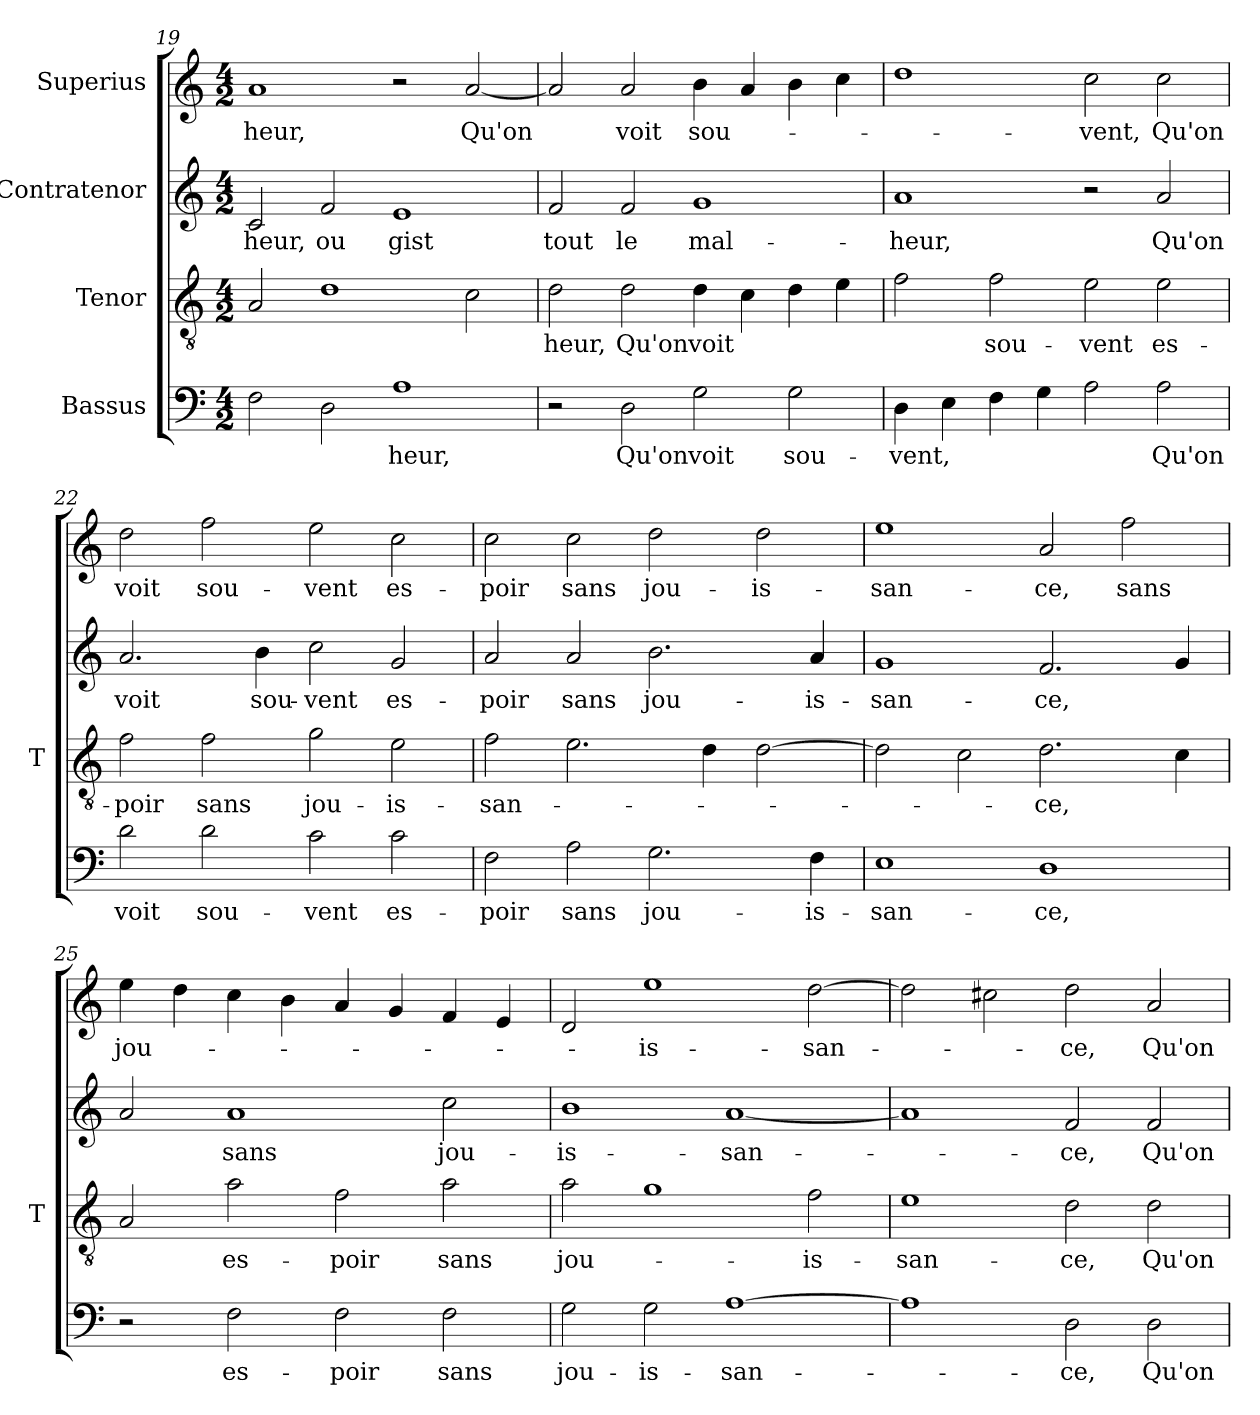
**kern	**text	**kern	**text	**kern	**text	**kern	**text
*part4	*part4	*part3	*part3	*part2	*part2	*part1	*part1
*staff4	*staff4	*staff3	*staff3	*staff2	*staff2	*staff1	*staff1
*I"Bassus	*	*I"Tenor	*	*I"Contratenor	*	*I"Superius	*
*	*	*I'T	*	*	*	*	*
*clefF4	*	*clefGv2	*	*clefG2	*	*clefG2	*
*k[]	*	*k[]	*	*k[]	*	*k[]	*
*M4/2	*	*M4/2	*	*M4/2	*	*M4/2	*
=19	=19	=19	=19	=19	=19	=19	=19
2F	.	2A	.	2c	-heur,	1a	-heur,
2D	.	1d	.	2f	-ou	.	.
1A	-heur,	.	.	1e	-gist	2r	.
.	.	2c	.	.	.	[2a	-Qu'on
=20	=20	=20	=20	=20	=20	=20	=20
2r	.	2d	-heur,	2f	-tout	2a]	.
2D	-Qu'on	2d	-Qu'on	2f	-le	2a	-voit
2G	-voit	4d	-voit	1g	mal-	4b	sou-
.	.	4c	.	.	.	4a	.
2G	sou-	4d	.	.	.	4b	.
.	.	4e	.	.	.	4cc	.
=21	=21	=21	=21	=21	=21	=21	=21
4D	-vent,	2f	.	1a	-heur,	1dd	.
4E	.	.	.	.	.	.	.
4F	.	2f	sou-	.	.	.	.
4G	.	.	.	.	.	.	.
2A	.	2e	-vent	2r	.	2cc	-vent,
2A	-Qu'on	2e	es-	2a	-Qu'on	2cc	-Qu'on
=22	=22	=22	=22	=22	=22	=22	=22
2d	-voit	2f	-poir	2.a	-voit	2dd	-voit
2d	sou-	2f	-sans	.	.	2ff	sou-
.	.	.	.	4b	sou-	.	.
2c	-vent	2g	jou-	2cc	-vent	2ee	-vent
2c	es-	2e	is-	2g	es-	2cc	es-
=23	=23	=23	=23	=23	=23	=23	=23
2F	-poir	2f	san-	2a	-poir	2cc	-poir
2A	-sans	2.e	.	2a	-sans	2cc	-sans
2.G	jou-	.	.	2.b	jou-	2dd	jou-
.	.	4d	.	.	.	.	.
.	.	[2d	.	.	.	2dd	is-
4F	is-	.	.	4a	is-	.	.
=24	=24	=24	=24	=24	=24	=24	=24
1E	san-	2d]	.	1g	san-	1ee	san-
.	.	2c	.	.	.	.	.
1D	-ce,	2.d	-ce,	2.f	-ce,	2a	-ce,
.	.	.	.	.	.	2ff	-sans
.	.	4c	.	4g	.	.	.
=25	=25	=25	=25	=25	=25	=25	=25
2r	.	2A	.	2a	.	4ee	jou-
.	.	.	.	.	.	4dd	.
2F	es-	2a	es-	1a	-sans	4cc	.
.	.	.	.	.	.	4b	.
2F	-poir	2f	-poir	.	.	4a	.
.	.	.	.	.	.	4g	.
2F	-sans	2a	-sans	2cc	jou-	4f	.
.	.	.	.	.	.	4e	.
=26	=26	=26	=26	=26	=26	=26	=26
2G	jou-	2a	jou-	1b	is-	2d	.
2G	is-	1g	.	.	.	1ee	is-
[1A	san-	.	.	[1a	san-	.	.
.	.	2f	is-	.	.	[2dd	san-
=27	=27	=27	=27	=27	=27	=27	=27
1A]	.	1e	san-	1a]	.	2dd]	.
.	.	.	.	.	.	2cc#X	.
2D	-ce,	2d	-ce,	2f	-ce,	2dd	-ce,
2D	-Qu'on	2d	-Qu'on	2f	-Qu'on	2a	-Qu'on
=	=	=	=	=	=	=	=
*-	*-	*-	*-	*-	*-	*-	*-
